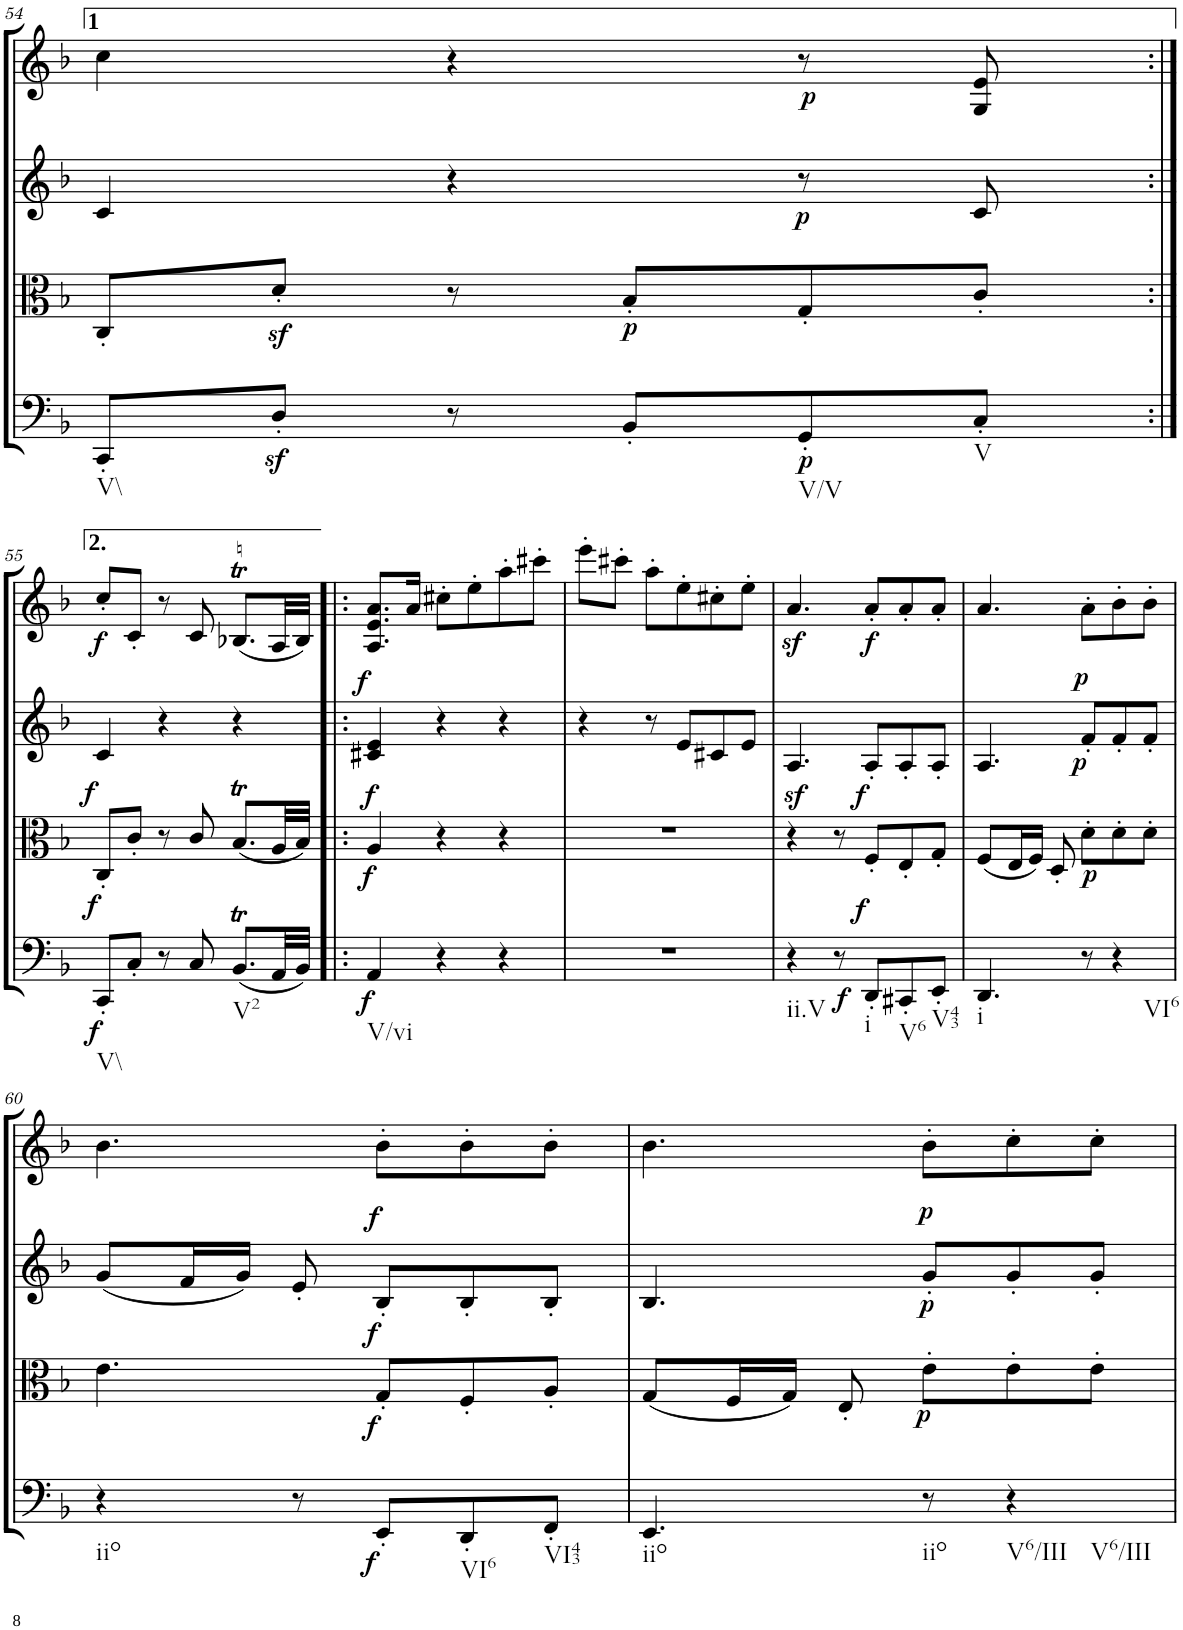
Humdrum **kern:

**kern	**dynam	**kern	**dynam	**kern	**dynam	**kern	**dynam
*part4	*part4	*part3	*part3	*part2	*part2	*part1	*part1
*staff4	*staff4	*staff3	*staff3	*staff2	*staff2	*staff1	*staff1
*I"Cello	*	*I"Viola	*	*I"2nd Violin	*	*I"1st Violin	*
*	*	*I'Vla	*	*I'Vln	*	*I'Vln	*
!!LO:PB:g=z
*clefF4	*	*clefC3	*	*clefG2	*	*clefG2	*
*k[b-]	*	*k[b-]	*	*k[b-]	*	*k[b-]	*
*F:	*	*F:	*	*F:	*	*F:	*
*M3/4	*	*M3/4	*	*M3/4	*	*M3/4	*
=54	=54	=54	=54	=54	=54	=54	=54
!LO:TX:b:t=V\\	!	!	!	!	!	!	!
8CC'/L	.	8C'/L	.	4c/	.	4cc\	.
8Dz<'/J	.	8dz<'/J	.	.	.	.	.
8r	.	8r	.	4r	.	4r	.
!	!	!	!LO:DY:b	!	!	!	!
8BB-'/L	.	8B-'/L	p	.	.	.	.
!LO:TX:b:t=V/V	!	!	!	!	!	!	!
!	!LO:DY:b	!	!	!	!LO:DY:b	!	!LO:DY:b
8GG'/	p	8G'/	.	8r	p	8r	p
!LO:TX:b:t=V	!	!	!	!	!	!	!
8C'/J	.	8c'/J	.	8c/	.	8G/ 8e/	.
!!LO:LB:g=z
=55:|!	=55:|!	=55:|!	=55:|!	=55:|!	=55:|!	=55:|!	=55:|!
!LO:TX:b:t=V\\	!	!	!	!	!	!	!
!	!LO:DY:b	!	!LO:DY:b	!	!	!	!
!	!	!	!LO:DY:n=1:a	!	!	!	!LO:DY:b
8CC'/L	f	8C'/L	f f	4c/	.	8cc'/L	f
8C'/J	.	8c'/J	.	.	.	8c'/J	.
8r	.	8r	.	4r	.	8r	.
8C/	.	8c/	.	.	.	8c/	.
!LO:TX:b:t=V2	!	!	!	!	!	!	!
(8.BB-T/L	.	(8.B-T/L	.	4r	.	(8.B-XT/L	.
32AA/LL	.	32A/LL	.	.	.	32A/LL	.
32BB-/JJJ)	.	32B-/JJJ)	.	.	.	32B-/JJJ)	.
=56!|:	=56!|:	=56!|:	=56!|:	=56!|:	=56!|:	=56!|:	=56!|:
!LO:TX:b:t=V/vi	!	!	!	!	!	!	!
!	!LO:DY:b	!	!LO:DY:b	!	!	!	!
!	!	!	!LO:DY:n=1:a	!	!LO:DY:a	!	!
4AA/	f	4A/	f f	4c#X/ 4e/	f	8.A/ 8.e/ 8.a/L	.
.	.	.	.	.	.	16a/Jk	.
4r	.	4r	.	4r	.	8cc#X'\L	.
.	.	.	.	.	.	8ee'\	.
4r	.	4r	.	4r	.	8aa'\	.
.	.	.	.	.	.	8ccc#X'\J	.
=57	=57	=57	=57	=57	=57	=57	=57
2.r	.	2.r	.	4r	.	8eee'\L	.
.	.	.	.	.	.	8ccc#X'\J	.
.	.	.	.	8r	.	8aa'\L	.
.	.	.	.	8e/L	.	8ee'\	.
.	.	.	.	8c#X/	.	8cc#X'\	.
.	.	.	.	8e/J	.	8ee'\J	.
=58	=58	=58	=58	=58	=58	=58	=58
!LO:TX:b:t=ii.V	!	!	!	!	!	!	!
!	!	!	!LO:DY:a	!	!	!	!
4r	.	4r	sf	4.A/	.	4.az</	.
!	!LO:DY:b	!	!	!	!	!	!
8r	f	8r	.	.	.	.	.
!LO:TX:b:t=i	!	!	!	!	!	!	!
!	!LO:DY:a	!	!LO:DY:a	!	!	!	!LO:DY:b
8DD'/L	f	8F'/L	f	8A'/L	.	8a'/L	f
!LO:TX:b:t=V6	!	!	!	!	!	!	!
8CC#X'/	.	8E'/	.	8A'/	.	8a'/	.
!LO:TX:b:t=V43	!	!	!	!	!	!	!
8EE'/J	.	8G'/J	.	8A'/J	.	8a'/J	.
=59	=59	=59	=59	=59	=59	=59	=59
!LO:TX:b:t=i	!	!	!	!	!	!	!
4.DD/	.	(8F/L	.	4.A/	.	4.a/	.
.	.	16E/L	.	.	.	.	.
.	.	16F/JJ)	.	.	.	.	.
.	.	8D'/	.	.	.	.	.
!	!	!	!LO:DY:b	!	!LO:DY:b	!	!
!	!	!	!	!	!LO:DY:n=1:a	!	!
8r	.	8d'\L	p	8f'/L	p p	8a'\L	.
!LO:TX:b:t=VI6	!	!	!	!	!	!	!
4r	.	8d'\	.	8f'/	.	8b-'\	.
.	.	8d'\J	.	8f'/J	.	8b-'\J	.
!!LO:LB:g=z
=60	=60	=60	=60	=60	=60	=60	=60
!LO:TX:b:t=iio	!	!	!	!	!	!	!
4r	.	4.e\	.	(8g/L	.	4.b-\	.
.	.	.	.	16f/L	.	.	.
.	.	.	.	16g/JJ)	.	.	.
8r	.	.	.	8e'/	.	.	.
!	!LO:DY:b	!	!LO:DY:b	!	!LO:DY:b	!	!
!	!	!	!	!	!LO:DY:n=1:a	!	!
8EE'/L	f	8G'/L	f	8B-'/L	f f	8b-'\L	.
!LO:TX:b:t=VI6	!	!	!	!	!	!	!
8DD'/	.	8F'/	.	8B-'/	.	8b-'\	.
!LO:TX:b:t=VI43	!	!	!	!	!	!	!
8FF'/J	.	8A'/J	.	8B-'/J	.	8b-'\J	.
=61	=61	=61	=61	=61	=61	=61	=61
!LO:TX:b:t=iio	!	!	!	!	!	!	!
4.EE/	.	(8G/L	.	4.B-/	.	4.b-\	.
.	.	16F/L	.	.	.	.	.
.	.	16G/JJ)	.	.	.	.	.
.	.	8E'/	.	.	.	.	.
!LO:TX:b:t=iio	!	!	!	!	!	!	!
!	!	!	!LO:DY:b	!	!LO:DY:b	!	!
!	!	!	!	!	!LO:DY:n=1:a	!	!
8r	.	8e'\L	p	8g'/L	p p	8b-'\L	.
!LO:TX:b:t=V6/III	!	!	!	!	!	!	!
!LO:TX:b:t=V6/III	!	!	!	!	!	!	!
4r	.	8e'\	.	8g'/	.	8cc'\	.
.	.	8e'\J	.	8g'/J	.	8cc'\J	.
=	=	=	=	=	=	=	=
*-	*-	*-	*-	*-	*-	*-	*-
